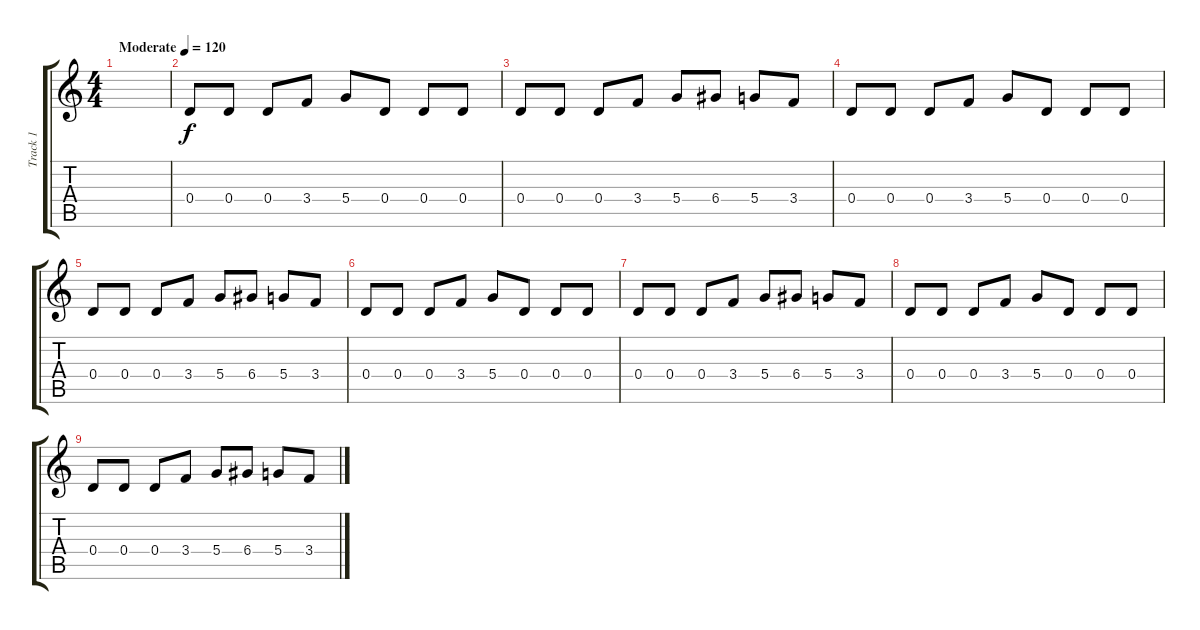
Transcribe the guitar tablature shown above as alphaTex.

\track ("Track 1" "Track 1") {instrument distortionguitar}
\staff {score tabs}
\tuning (E4 B3 G3 D3 A2 E2) {hide}
\ts (4 4)
\tempo (120 "Moderate")
\clef g2
\ks c
|
0.4.8 0.4.8 0.4.8 3.4.8 5.4.8 0.4.8 0.4.8 0.4.8 |
0.4.8 0.4.8 0.4.8 3.4.8 5.4.8 6.4.8 5.4.8 3.4.8 |
0.4.8 0.4.8 0.4.8 3.4.8 5.4.8 0.4.8 0.4.8 0.4.8 |
0.4.8 0.4.8 0.4.8 3.4.8 5.4.8 6.4.8 5.4.8 3.4.8 |
0.4.8 0.4.8 0.4.8 3.4.8 5.4.8 0.4.8 0.4.8 0.4.8 |
0.4.8 0.4.8 0.4.8 3.4.8 5.4.8 6.4.8 5.4.8 3.4.8 |
0.4.8 0.4.8 0.4.8 3.4.8 5.4.8 0.4.8 0.4.8 0.4.8 |
0.4.8 0.4.8 0.4.8 3.4.8 5.4.8 6.4.8 5.4.8 3.4.8
